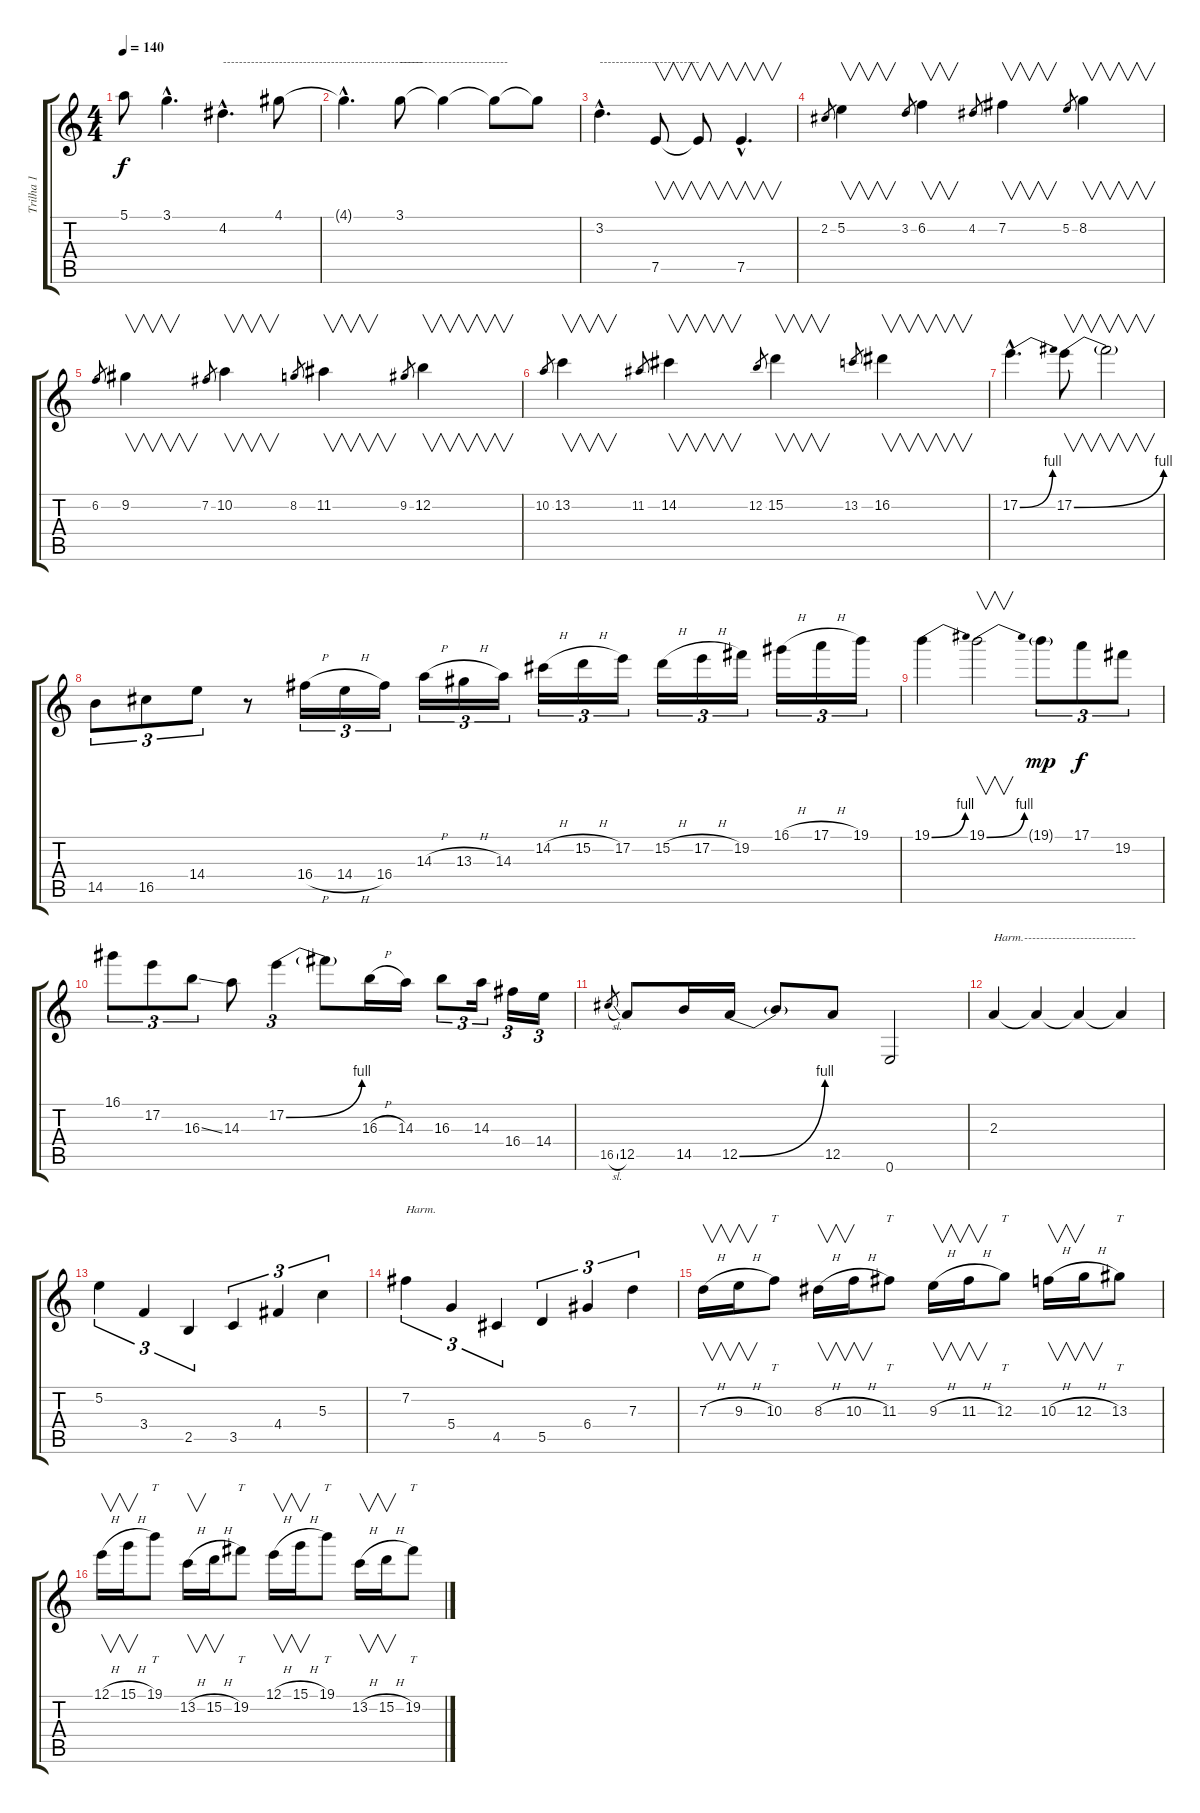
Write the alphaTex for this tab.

\track ("Trilha 1" "Trilha 1") {instrument distortionguitar}
\staff {score tabs}
\tuning (E4 B3 G3 D3 A2 E2) {hide}
\ts (4 4)
\tempo 140
\clef g2
\ks c
5.1{t}.8{dy f} 3.1{hac}.4{d} 4.2{hac}.4{d txt "--------------------------------------------------"} 4.1.8 |
4.1{hac t}.4{d} 3.1.8{txt "---------------------------"} 3.1{t}.4 3.1{t}.8 3.1{t}.8 |
3.2{hac}.4{d txt "-------------------------"} 7.5.8{v} 7.5{t}.8{v} 7.5{hac}.4{v d} |
2.2.8{gr} 5.2.4{v instrument distortionguitar} 3.2.8{gr} 6.2.4{v} 4.2.8{gr} 7.2.4{v} 5.2.8{gr} 8.2.4{v} |
6.2.8{gr} 9.2.4{v} 7.2.8{gr} 10.2.4{v} 8.2.8{gr} 11.2.4{v} 9.2.8{gr} 12.2.4{v} |
10.2.8{gr} 13.2.4{v} 11.2.8{gr} 14.2.4{v} 12.2.8{gr} 15.2.4{v} 13.2.8{gr} 16.2.4{v} |
17.2{be (bend 0 0 60 4) hac}.4{d} 17.2{be (bend 0 0 60 4)}.8{v} 17.2{t}.2{v} |
14.5.8{tu (3 2)} 16.5.8{tu (3 2)} 14.4.8{tu (3 2)} r.8 16.4{h}.16{tu (3 2)} 14.4{h}.16{tu (3 2)} 16.4.16{tu (3 2)} 14.3{h}.16{tu (3 2)} 13.3{h}.16{tu (3 2)} 14.3.16{tu (3 2)} 14.2{h}.16{tu (3 2)} 15.2{h}.16{tu (3 2)} 17.2.16{tu (3 2)} 15.2{h}.16{tu (3 2)} 17.2{h}.16{tu (3 2)} 19.2.16{tu (3 2)} 16.1{h}.16{tu (3 2)} 17.1{h}.16{tu (3 2)} 19.1.16{tu (3 2)} |
19.1{be (bend 0 0 60 4)}.4 19.1{be (bend 0 0 60 4)}.2{v} 19.1{g}.8{tu (3 2) dy mp} 17.1.8{tu (3 2) dy f} 19.2.8{tu (3 2)} |
16.1.8{tu (3 2)} 17.2.8{tu (3 2)} 16.3{ss}.8{tu (3 2)} 14.3.8 17.2{be (bend 0 0 60 4)}.4{tu (3 2)} 17.2{t}.8 16.3{h}.16 14.3.16 16.3.8{tu (3 2)} 14.3.16{tu (3 2)} 16.4.16{tu (3 2)} 14.4.16{tu (3 2)} |
16.5{sl}.8{gr} 12.5.8 14.5.16 12.5{be (bend 0 0 60 4)}.16 12.5{t}.8 12.5.8 0.6.2 |
2.3.4{txt "Harm.----------------------------" instrument guitarharmonics} 2.3{t}.4 2.3{t}.4 2.3{t}.4 |
5.2.4{tu (3 2)} 3.4.4{tu (3 2) instrument distortionguitar} 2.5.4{tu (3 2)} 3.5.4{tu (3 2)} 4.4.4{tu (3 2)} 5.3.4{tu (3 2)} |
7.2.4{tu (3 2) txt "Harm." instrument guitarharmonics} 5.4.4{tu (3 2) instrument distortionguitar} 4.5.4{tu (3 2)} 5.5.4{tu (3 2)} 6.4.4{tu (3 2)} 7.3.4{tu (3 2)} |
7.3{h}.16{v} 9.3{h}.16{v} 10.3.8{tt} 8.3{h}.16{v} 10.3{h}.16{v} 11.3.8{tt} 9.3{h}.16{v} 11.3{h}.16{v} 12.3.8{tt} 10.3{h}.16{v} 12.3{h}.16{v} 13.3.8{tt} |
12.1{h}.16{v} 15.1{h}.16{v} 19.1.8{tt} 13.2{h}.16{v} 15.2{h}.16{v} 19.2.8{tt} 12.1{h}.16{v} 15.1{h}.16{v} 19.1.8{tt} 13.2{h}.16{v} 15.2{h}.16{v} 19.2.8{tt}
